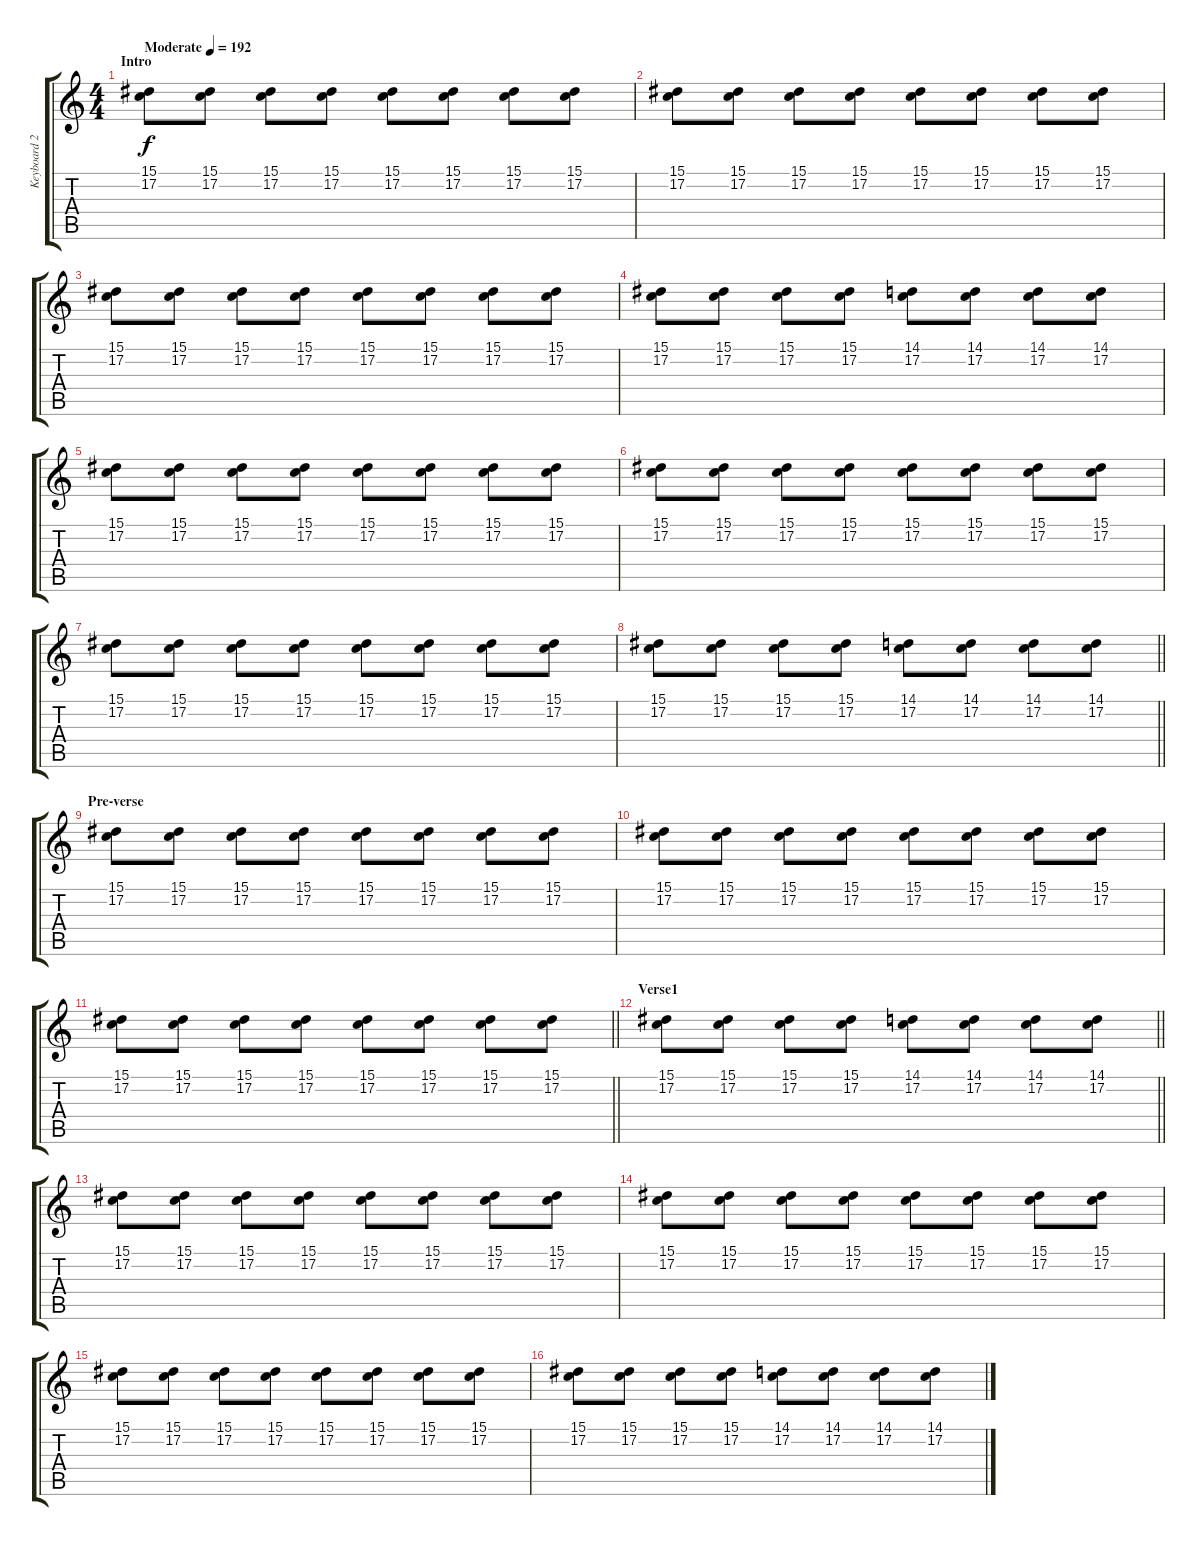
\track ("Keyboard 2" "Keyboard 2") {instrument harpsichord}
\staff {score tabs}
\tuning (C4 G3 Eb3 Bb2 F2 C2) {hide}
\ts (4 4)
\section ("" "Intro")
\tempo (192 "Moderate")
\clef g2
\ks c
(15.1 17.2).8{dy f volume 8 instrument harpsichord} (15.1 17.2).8 (15.1 17.2).8 (15.1 17.2).8 (15.1 17.2).8 (15.1 17.2).8 (15.1 17.2).8 (15.1 17.2).8 |
(15.1 17.2).8 (15.1 17.2).8 (15.1 17.2).8 (15.1 17.2).8 (15.1 17.2).8 (15.1 17.2).8 (15.1 17.2).8 (15.1 17.2).8 |
(15.1 17.2).8 (15.1 17.2).8 (15.1 17.2).8 (15.1 17.2).8 (15.1 17.2).8 (15.1 17.2).8 (15.1 17.2).8 (15.1 17.2).8 |
(15.1 17.2).8 (15.1 17.2).8 (15.1 17.2).8 (15.1 17.2).8 (14.1 17.2).8 (14.1 17.2).8 (14.1 17.2).8 (14.1 17.2).8 |
(15.1 17.2).8 (15.1 17.2).8 (15.1 17.2).8 (15.1 17.2).8 (15.1 17.2).8 (15.1 17.2).8 (15.1 17.2).8 (15.1 17.2).8 |
(15.1 17.2).8 (15.1 17.2).8 (15.1 17.2).8 (15.1 17.2).8 (15.1 17.2).8 (15.1 17.2).8 (15.1 17.2).8 (15.1 17.2).8 |
(15.1 17.2).8 (15.1 17.2).8 (15.1 17.2).8 (15.1 17.2).8 (15.1 17.2).8 (15.1 17.2).8 (15.1 17.2).8 (15.1 17.2).8 |
\barLineRight lightlight
(15.1 17.2).8 (15.1 17.2).8 (15.1 17.2).8 (15.1 17.2).8 (14.1 17.2).8 (14.1 17.2).8 (14.1 17.2).8 (14.1 17.2).8 |
\section ("" "Pre-verse")
(15.1 17.2).8 (15.1 17.2).8 (15.1 17.2).8 (15.1 17.2).8 (15.1 17.2).8 (15.1 17.2).8 (15.1 17.2).8 (15.1 17.2).8 |
(15.1 17.2).8 (15.1 17.2).8 (15.1 17.2).8 (15.1 17.2).8 (15.1 17.2).8 (15.1 17.2).8 (15.1 17.2).8 (15.1 17.2).8 |
\barLineRight lightlight
(15.1 17.2).8 (15.1 17.2).8 (15.1 17.2).8 (15.1 17.2).8 (15.1 17.2).8 (15.1 17.2).8 (15.1 17.2).8 (15.1 17.2).8 |
\section ("" "Verse1")
\barLineRight lightlight
(15.1 17.2).8 (15.1 17.2).8 (15.1 17.2).8 (15.1 17.2).8 (14.1 17.2).8 (14.1 17.2).8 (14.1 17.2).8 (14.1 17.2).8 |
(15.1 17.2).8 (15.1 17.2).8 (15.1 17.2).8 (15.1 17.2).8 (15.1 17.2).8 (15.1 17.2).8 (15.1 17.2).8 (15.1 17.2).8 |
(15.1 17.2).8 (15.1 17.2).8 (15.1 17.2).8 (15.1 17.2).8 (15.1 17.2).8 (15.1 17.2).8 (15.1 17.2).8 (15.1 17.2).8 |
(15.1 17.2).8 (15.1 17.2).8 (15.1 17.2).8 (15.1 17.2).8 (15.1 17.2).8 (15.1 17.2).8 (15.1 17.2).8 (15.1 17.2).8 |
(15.1 17.2).8 (15.1 17.2).8 (15.1 17.2).8 (15.1 17.2).8 (14.1 17.2).8 (14.1 17.2).8 (14.1 17.2).8 (14.1 17.2).8
